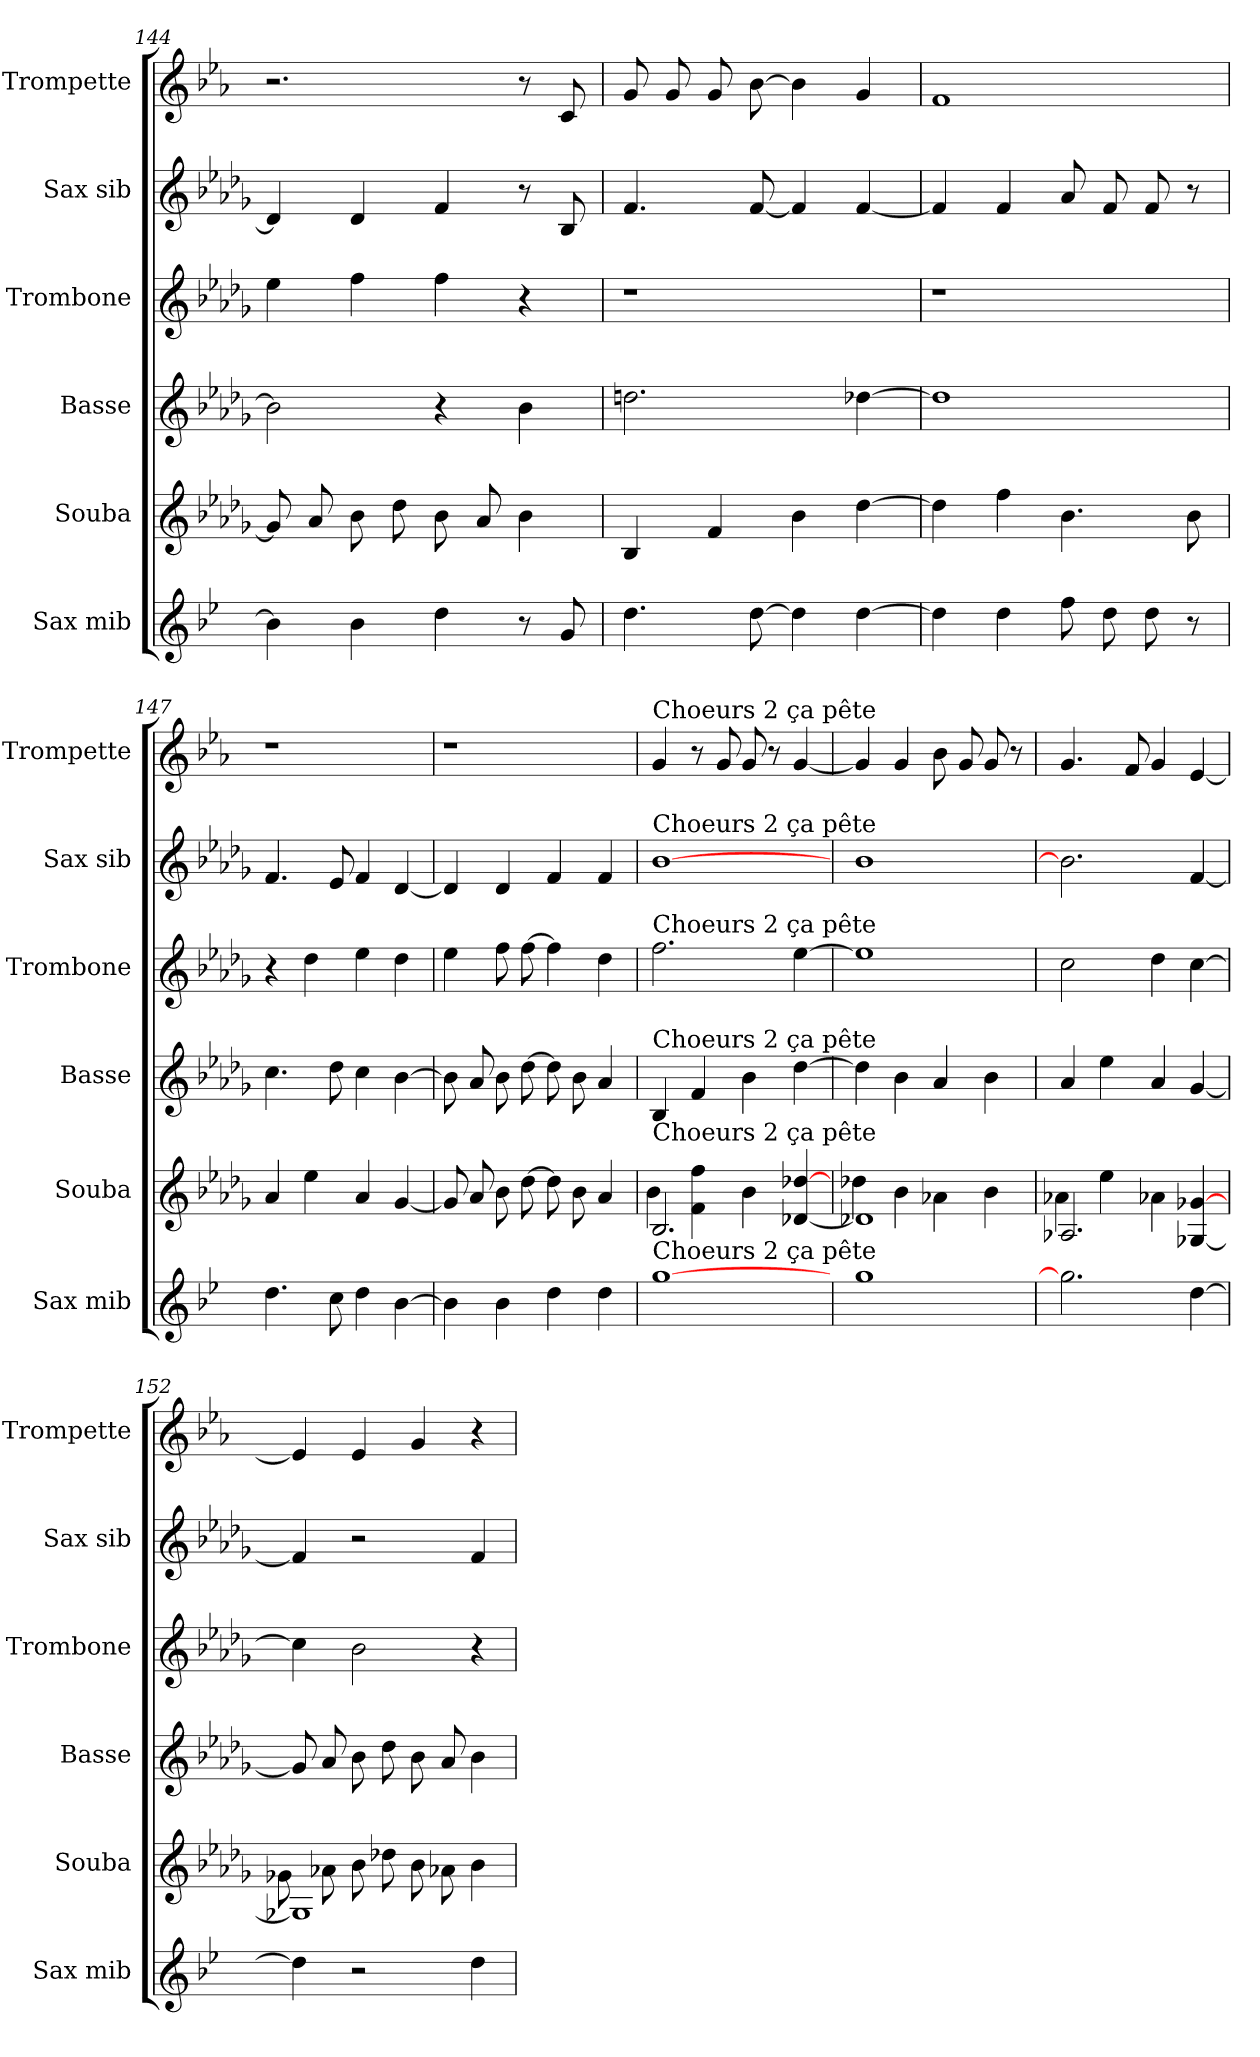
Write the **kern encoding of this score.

**kern	**kern	**kern	**kern	**kern	**kern
*part6	*part5	*part4	*part3	*part2	*part1
*staff6	*staff5	*staff4	*staff3	*staff2	*staff1
*I"Sax mib	*I"Souba	*I"Basse	*I"Trombone	*I"Sax sib	*I"Trompette
*I'Sax mib	*I'Souba	*I'Basse	*I'Trombone	*I'Sax sib	*I'Trompette
*clefG2	*clefG2	*clefG2	*clefG2	*clefG2	*clefG2
*ITrd5c9	*ITrd15c26	*ITrd8c14	*ITrd8c14	*ITrd8c14	*ITrd1c2
*k[b-e-a-d-g-]	*k[b-e-a-d-g-]	*k[b-e-a-d-g-]	*k[b-e-a-d-g-]	*k[b-e-a-d-g-]	*k[b-e-a-d-g-]
=144	=144	=144	=144	=144	=144
4d-]	8GG-]	2B-]	4e-	4D-]	2.r
.	8AA-	.	.	.	.
4d-	8BB-	.	4f	4D-	.
.	8D-	.	.	.	.
4f	8BB-	4r	4f	4F	.
.	8AA-	.	.	.	.
8r	4BB-	4B-	4r	8r	8r
8B-	.	.	.	8BB-	8B-
=145	=145	=145	=145	=145	=145
4.f	4BBB-	2.dn	1r	4.F	8f
.	.	.	.	.	8f
.	4FF	.	.	.	8f
[8f	.	.	.	[8F	[8a-
4f]	4BB-	.	.	4F]	4a-]
[4f	[4D-	[4d-X	.	[4F	4f
=146	=146	=146	=146	=146	=146
4f]	4D-]	1d-]	1r	4F]	1e-
4f	4F	.	.	4F	.
8a-	4.BB-	.	.	8A-	.
8f	.	.	.	8F	.
8f	.	.	.	8F	.
8r	8BB-	.	.	8r	.
=147	=147	=147	=147	=147	=147
4.f	4AA-	4.c	4r	4.F	1r
.	4E-	.	4d-	.	.
8e-	.	8d-	.	8E-	.
4f	4AA-	4c	4e-	4F	.
[4d-	[4GG-	[4B-	4d-	[4D-	.
=148	=148	=148	=148	=148	=148
4d-]	8GG-]	8B-]	4e-	4D-]	1r
.	8AA-	8A-	.	.	.
4d-	8BB-	8B-	8f	4D-	.
.	[8D-	[8d-	[8f	.	.
4f	8D-]	8d-]	4f]	4F	.
.	8BB-	8B-	.	.	.
4f	4AA-	4A-	4d-	4F	.
=149	=149	=149	=149	=149	=149
*	*^	*	*	*	*
!	!	!	!	!	!	!LO:TX:t=Choeurs 2 ça pête
!	!	!	!	!	!LO:TX:t=Choeurs 2 ça pête	!
!	!	!	!	!LO:TX:t=Choeurs 2 ça pête	!	!
!	!	!	!LO:TX:t=Choeurs 2 ça pête	!	!	!
!	!LO:TX:t=Choeurs 2 ça pête	!	!	!	!	!
!LO:TX:t=Choeurs 2 ça pête	!	!	!	!	!	!
[1b-	2.BBB-	4BB-	4BB-	2.f	[1B-	4f
.	.	4FF 4F	4F	.	.	8r
.	.	.	.	.	.	8f
.	.	4BB-	4B-	.	.	8f
.	.	.	.	.	.	8r
.	[4DD-X [4D-X	4ryy	[4d-	[4e-	.	[4f
=150	=150	=150	=150	=150	=150	=150
1b-	1DD-X]	4D-X	4d-]	1e-]	1B-	4f]
.	.	4BB-	4B-	.	.	4f
.	.	4AA-X	4A-	.	.	8a-
.	.	.	.	.	.	8f
.	.	4BB-	4B-	.	.	8f
.	.	.	.	.	.	8r
=151	=151	=151	=151	=151	=151	=151
2.b-]	2.AAA-X	4AA-X	4A-	2c	2.B-]	4.f
.	.	4E-	4e-	.	.	.
.	.	.	.	.	.	8e-
.	.	4AA-X	4A-	4d-	.	4f
[4f	[4GGG-X [4GG-X	4ryy	[4G-	[4c	[4F	[4d-
=152	=152	=152	=152	=152	=152	=152
4f]	1GGG-X]	8GG-X	8G-]	4c]	4F]	4d-]
.	.	8AA-X	8A-	.	.	.
2r	.	8BB-	8B-	2B-	2r	4d-
.	.	8D-X	8d-	.	.	.
.	.	8BB-	8B-	.	.	4f
.	.	8AA-X	8A-	.	.	.
4f	.	4BB-	4B-	4r	4F	4r
*	*v	*v	*	*	*	*
=	=	=	=	=	=
*-	*-	*-	*-	*-	*-
